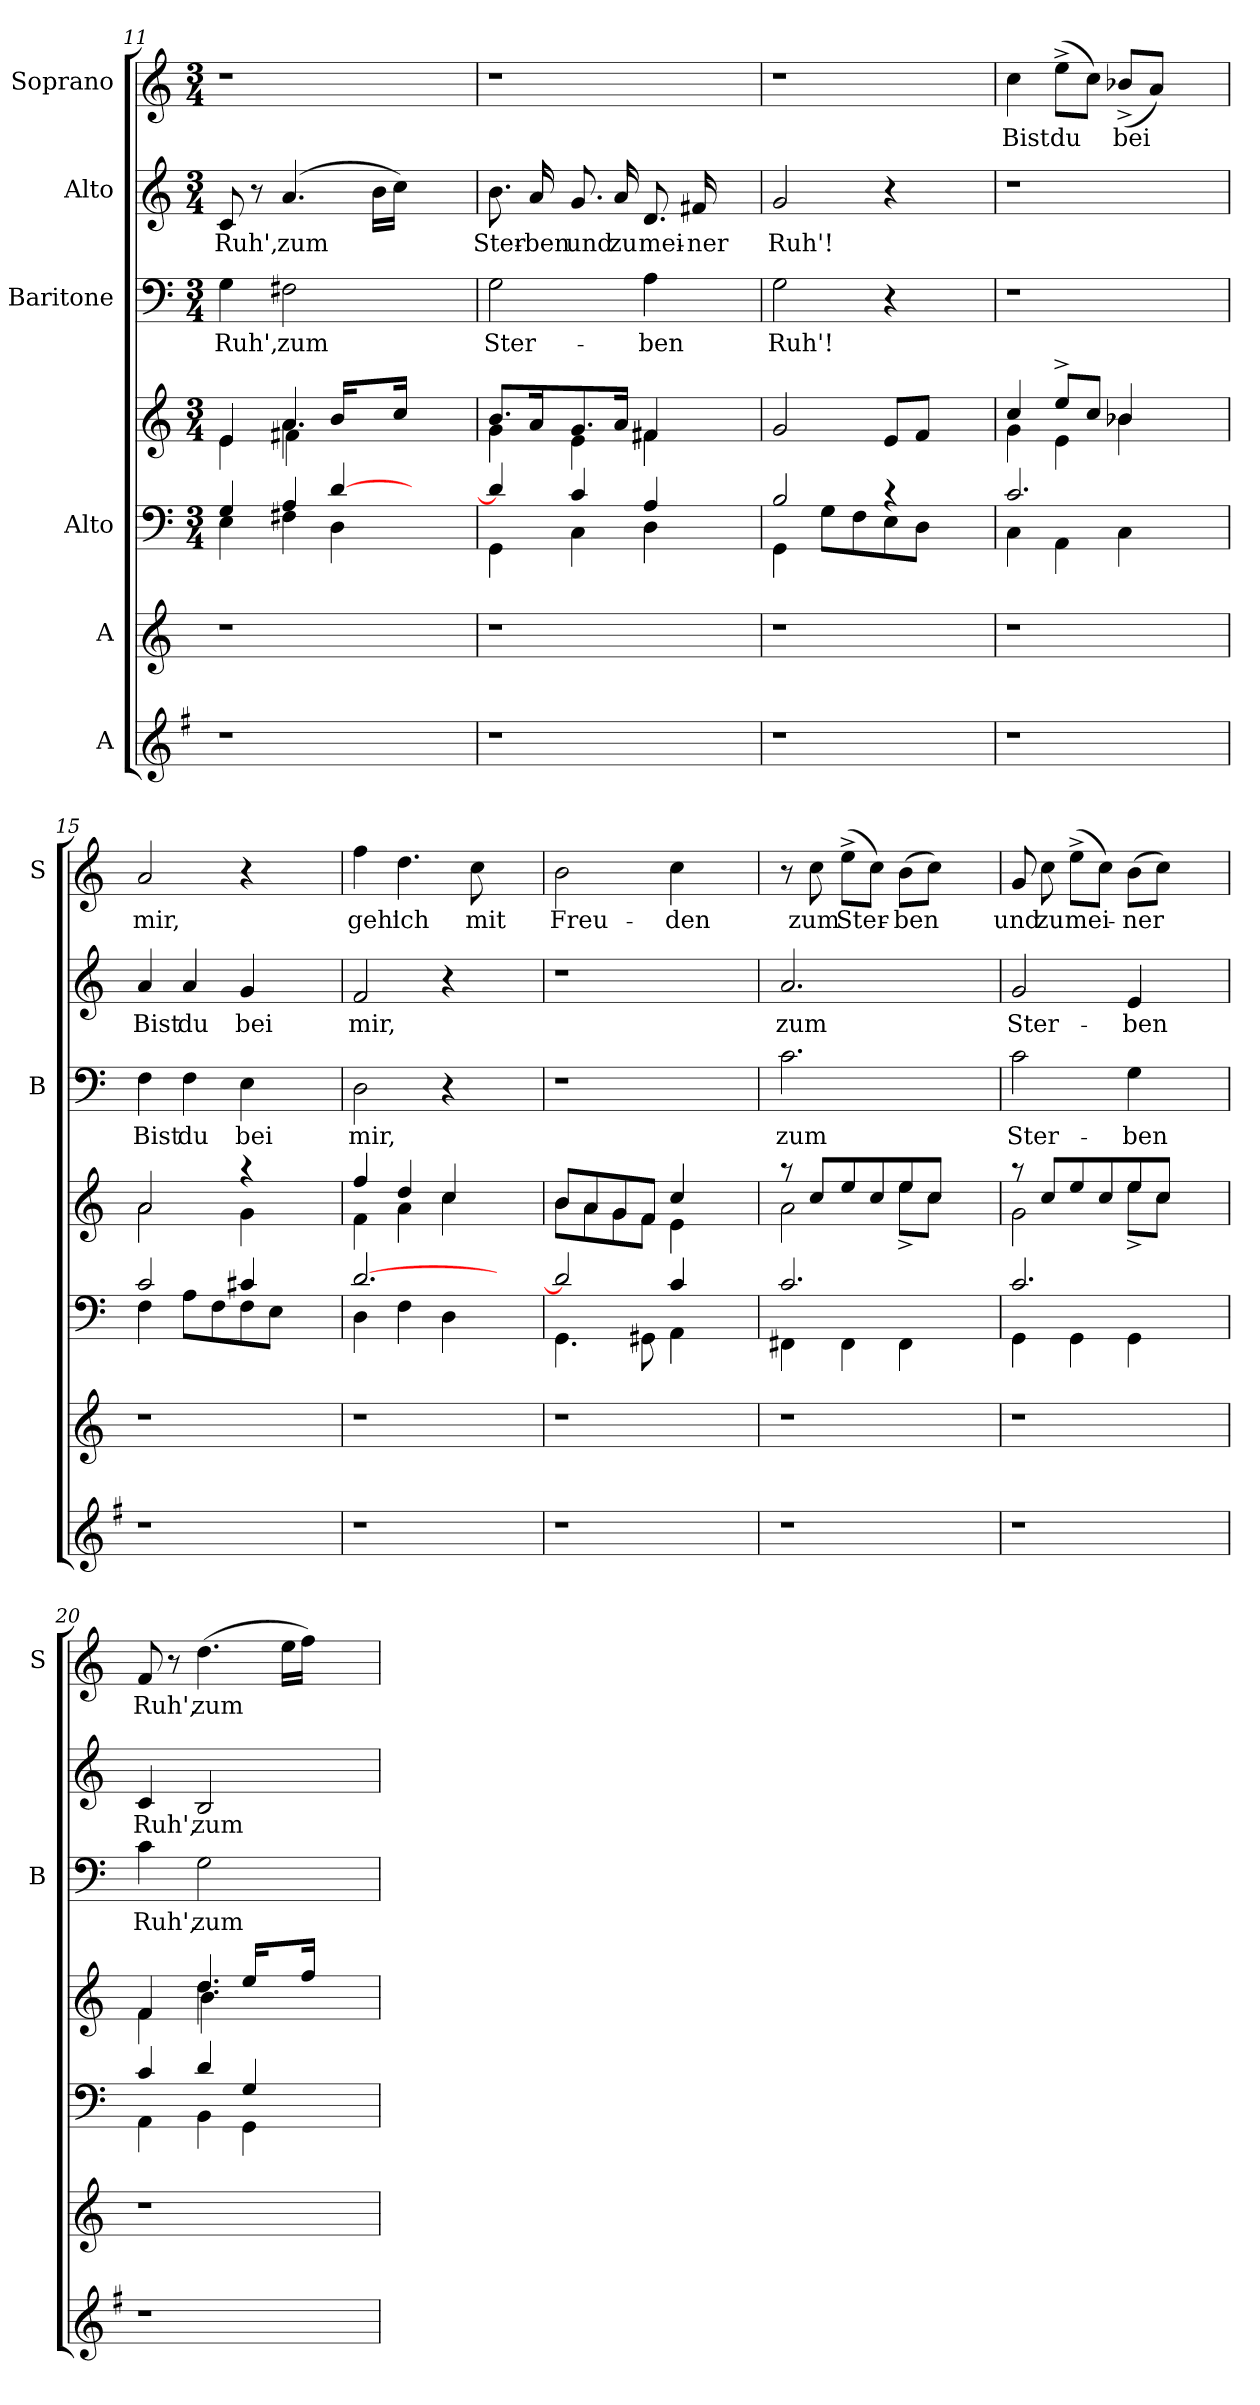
**kern	**kern	**kern	**kern	**kern	**text	**kern	**text	**kern	**text
*part6	*part5	*part4	*part4	*part3	*part3	*part2	*part2	*part1	*part1
*staff7	*staff6	*staff5	*staff4	*staff3	*staff3	*staff2	*staff2	*staff1	*staff1
*I"A	*I"A	*I"Alto	*	*I"Baritone	*	*I"Alto	*	*I"Soprano	*
*	*	*	*	*I'B	*	*	*	*I'S	*
*clefG2	*clefG2	*clefF4	*clefG2	*clefF4	*	*clefG2	*	*clefG2	*
*ITrd-3c-5	*	*	*	*	*	*	*	*	*
*k[]	*k[]	*k[]	*k[]	*k[]	*	*k[]	*	*k[]	*
*C:	*C:	*C:	*C:	*C:	*	*C:	*	*C:	*
*	*	*M3/4	*M3/4	*M3/4	*	*M3/4	*	*M3/4	*
=11	=11	=11	=11	=11	=11	=11	=11	=11	=11
*	*	*^	*^	*	*	*	*	*	*
*	*	*	*	*	*^	*	*	*	*	*	*
!	!	!	!	!	!	!	!	!LO:LY:b	!	!LO:LY:b	!LO:N:vis=1	!
1r	1r	4G/	4E\	4e\	4e/	4ryy	4G\	Ruh',	8c/	Ruh',	2.r	.
.	.	.	.	.	.	.	.	.	8r	.	.	.
!	!	!	!	!	!	!	!	!LO:LY:b	!	!LO:LY:b	!	!
.	.	4A/	4F#X\	4.a/	4.a\	4f#X\	2F#X\	zum	(4.a/	zum	.	.
.	.	[>4d/	4D\	.	.	16b/LL	.	.	.	.	.	.
.	.	.	.	.	.	8ryy	.	.	.	.	.	.
.	.	.	.	4ryy	4ryy	.	.	.	16b\LL	.	.	.
.	.	.	.	.	.	16cc/JJ	.	.	16cc\JJ)	.	.	.
.	.	4ryy	4ryy	.	.	4ryy	4ryy	.	4ryy	.	4ryy	.
.	.	.	.	8ryy	8ryy	.	.	.	.	.	.	.
*	*	*	*	*	*v	*v	*	*	*	*	*	*
=12	=12	=12	=12	=12	=12	=12	=12	=12	=12	=12	=12
!	!	!	!	!	!	!	!LO:LY:b	!	!LO:LY:b	!LO:N:vis=1	!
1r	1r	4d/]	4GG\	8.b/L	4g\	2G\	Ster-	8.b\	Ster-	2.r	.
!	!	!	!	!	!	!	!	!	!LO:LY:b	!	!
.	.	.	.	16a/k	.	.	.	16a/	-ben	.	.
!	!	!	!	!	!	!	!	!	!LO:LY:b	!	!
.	.	4c/	4C\	8.g/	4e\	.	.	8.g/	und	.	.
!	!	!	!	!	!	!	!	!	!LO:LY:b	!	!
.	.	.	.	16a/Jk	.	.	.	16a/	zu	.	.
!	!	!	!	!	!	!	!LO:LY:b	!	!LO:LY:b	!	!
.	.	4A/	4D\	4f#X/	4f#\	4A\	-ben	8.d/	mei-	.	.
!	!	!	!	!	!	!	!	!	!LO:LY:b	!	!
.	.	.	.	.	.	.	.	16f#X/	-ner	.	.
.	.	4ryy	4ryy	4ryy	4ryy	4ryy	.	4ryy	.	4ryy	.
=13	=13	=13	=13	=13	=13	=13	=13	=13	=13	=13	=13
!	!	!	!	!	!	!	!LO:LY:b	!	!LO:LY:b	!LO:N:vis=1	!
*	*	*	*	*v	*v	*	*	*	*	*	*
1r	1r	2B/	4GG\	2g/	2G\	Ruh'!	2g/	Ruh'!	2.r	.
.	.	.	8G\L	.	.	.	.	.	.	.
.	.	.	8F\	.	.	.	.	.	.	.
.	.	4rc	8E\	8e/L	4r	.	4r	.	.	.
.	.	.	8D\J	8f/J	.	.	.	.	.	.
.	.	4ryy	4ryy	4ryy	4ryy	.	4ryy	.	4ryy	.
!!LO:PB:g=z
=14	=14	=14	=14	=14	=14	=14	=14	=14	=14	=14
*	*	*	*	*^	*	*	*	*	*	*
!	!	!	!	!	!	!LO:N:vis=1	!	!LO:N:vis=1	!	!	!LO:LY:b
1r	1r	2.c/	4C\	4cc/	4g\	2.r	.	2.r	.	4cc\	Bist
!	!	!	!	!	!	!	!	!	!	!	!LO:LY:b
.	.	.	4AA\	8ee^>/L	4e\	.	.	.	.	(>8ee^>\L	du
.	.	.	.	8cc/J	.	.	.	.	.	8cc\J)	.
!	!	!	!	!	!	!	!	!	!	!	!LO:LY:b
.	.	.	4C\	4b-X/	4b-\	.	.	.	.	(<8b-X^</L	bei
.	.	.	.	.	.	.	.	.	.	8a/J)	.
.	.	4ryy	4ryy	4ryy	4ryy	4ryy	.	4ryy	.	4ryy	.
=15	=15	=15	=15	=15	=15	=15	=15	=15	=15	=15	=15
!	!	!	!	!	!	!	!LO:LY:b	!	!LO:LY:b	!	!LO:LY:b
1r	1r	2c/	4F\	2a/	2a\	4F\	Bist	4a/	Bist	2a/	mir,
!	!	!	!	!	!	!	!LO:LY:b	!	!LO:LY:b	!	!
.	.	.	8A\L	.	.	4F\	du	4a/	du	.	.
.	.	.	8F\	.	.	.	.	.	.	.	.
!	!	!	!	!	!	!	!LO:LY:b	!	!LO:LY:b	!	!
.	.	4c#X/	8F\	4raa	4g\	4E\	bei	4g/	bei	4r	.
.	.	.	8E\J	.	.	.	.	.	.	.	.
.	.	4ryy	4ryy	4ryy	4ryy	4ryy	.	4ryy	.	4ryy	.
=16	=16	=16	=16	=16	=16	=16	=16	=16	=16	=16	=16
!	!	!	!	!	!	!	!LO:LY:b	!	!LO:LY:b	!	!LO:LY:b
1r	1r	[>2.d/	4D\	4ff/	4f\	2D\	mir,	2f/	mir,	4ff\	geh'
!	!	!	!	!	!	!	!	!	!	!	!LO:LY:b
.	.	.	4F\	4dd/	4a\	.	.	.	.	4.dd\	ich
.	.	.	4D\	4cc/	4cc\	4r	.	4r	.	.	.
!	!	!	!	!	!	!	!	!	!	!	!LO:LY:b
.	.	.	.	.	.	.	.	.	.	8cc\	mit
.	.	4ryy	4ryy	4ryy	4ryy	4ryy	.	4ryy	.	4ryy	.
=17	=17	=17	=17	=17	=17	=17	=17	=17	=17	=17	=17
!	!	!	!	!	!	!LO:N:vis=1	!	!LO:N:vis=1	!	!	!LO:LY:b
1r	1r	2d/]	4.GG\	8b/L	8b\L	2.r	.	2.r	.	2b\	Freu-
.	.	.	.	8a/	8a\	.	.	.	.	.	.
.	.	.	.	8g/	8g\	.	.	.	.	.	.
.	.	.	8GG#X\	8f/J	8f\J	.	.	.	.	.	.
!	!	!	!	!	!	!	!	!	!	!	!LO:LY:b
.	.	4c/	4AA\	4cc/	4e\	.	.	.	.	4cc\	-den
.	.	4ryy	4ryy	4ryy	4ryy	4ryy	.	4ryy	.	4ryy	.
=18	=18	=18	=18	=18	=18	=18	=18	=18	=18	=18	=18
!	!	!	!	!	!	!	!LO:LY:b	!	!LO:LY:b	!	!
1r	1r	2.c/	4FF#X\	8raa	2a\	2.c\	zum	2.a/	zum	8r	.
!	!	!	!	!	!	!	!	!	!	!	!LO:LY:b
.	.	.	.	8cc/L	.	.	.	.	.	8cc\	zum
!	!	!	!	!	!	!	!	!	!	!	!LO:LY:b
.	.	.	4FF#\	8ee/	.	.	.	.	.	(>8ee^>\L	Ster-
.	.	.	.	8cc/	.	.	.	.	.	8cc\J)	.
!	!	!	!	!	!	!	!	!	!	!	!LO:LY:b
.	.	.	4FF#\	8ee/	8ee^<\L	.	.	.	.	(>8b\L	-ben
.	.	.	.	8cc/J	8cc\J	.	.	.	.	8cc\J)	.
.	.	4ryy	4ryy	4ryy	4ryy	4ryy	.	4ryy	.	4ryy	.
=19	=19	=19	=19	=19	=19	=19	=19	=19	=19	=19	=19
!	!	!	!	!	!	!	!LO:LY:b	!	!LO:LY:b	!	!LO:LY:b
1r	1r	2.c/	4GG\	8raa	2g\	2c\	Ster-	2g/	Ster-	8g/	und
!	!	!	!	!	!	!	!	!	!	!	!LO:LY:b
.	.	.	.	8cc/L	.	.	.	.	.	8cc\	zu
!	!	!	!	!	!	!	!	!	!	!	!LO:LY:b
.	.	.	4GG\	8ee/	.	.	.	.	.	(>8ee^>\L	mei-
.	.	.	.	8cc/	.	.	.	.	.	8cc\J)	.
!	!	!	!	!	!	!	!LO:LY:b	!	!LO:LY:b	!	!LO:LY:b
.	.	.	4GG\	8ee/	8ee^<\L	4G\	-ben	4e/	-ben	(>8b\L	-ner
.	.	.	.	8cc/J	8cc\J	.	.	.	.	8cc\J)	.
.	.	4ryy	4ryy	4ryy	4ryy	4ryy	.	4ryy	.	4ryy	.
=20	=20	=20	=20	=20	=20	=20	=20	=20	=20	=20	=20
*	*	*	*	*	*^	*	*	*	*	*	*
!	!	!	!	!	!	!	!	!LO:LY:b	!	!LO:LY:b	!	!LO:LY:b
1r	1r	4c/	4AA\	4f\	4f/	4ryy	4c\	Ruh',	4c/	Ruh',	8f/	Ruh',
.	.	.	.	.	.	.	.	.	.	.	8r	.
!	!	!	!	!	!	!	!	!LO:LY:b	!	!LO:LY:b	!	!LO:LY:b
.	.	4d/	4BB\	4.dd/	4.dd\	4b\	2G\	zum	2B/	zum	(>4.dd\	zum
.	.	4G/	4GG\	.	.	16ee/LL	.	.	.	.	.	.
.	.	.	.	.	.	8ryy	.	.	.	.	.	.
.	.	.	.	4ryy	4ryy	.	.	.	.	.	16ee\LL	.
.	.	.	.	.	.	16ff/JJ	.	.	.	.	16ff\JJ)	.
.	.	4ryy	4ryy	.	.	4ryy	4ryy	.	4ryy	.	4ryy	.
.	.	.	.	8ryy	8ryy	.	.	.	.	.	.	.
*	*	*v	*v	*	*	*	*	*	*	*	*	*
*	*	*	*v	*v	*v	*	*	*	*	*	*
=	=	=	=	=	=	=	=	=	=
*-	*-	*-	*-	*-	*-	*-	*-	*-	*-
